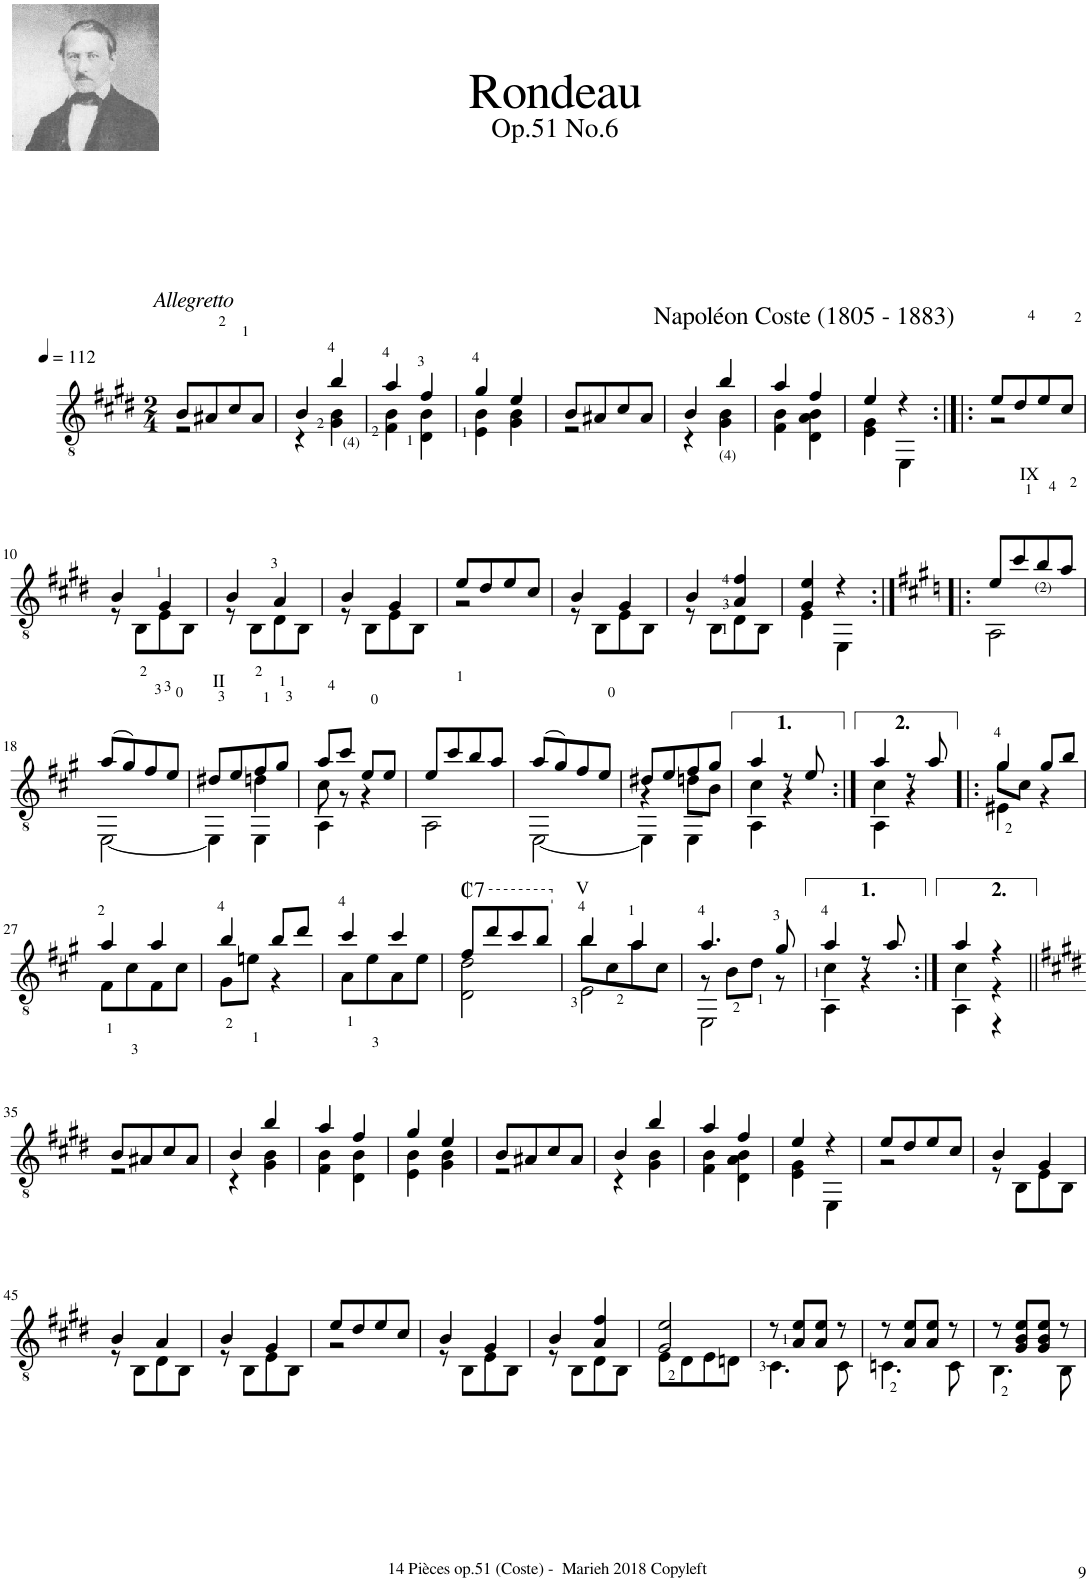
**kern
*part1
*staff1
*I"Guitare classique
!!LO:PB:g=z
*clefGv2
*k[f#c#g#d#]
*M2/4
*MM112
=1
*^
!LO:TX:a:i:t=Allegretto	!
8B/L	2r
8A#X/	.
8c#/	.
8A#/J	.
=2	=2
4B/	4r
4b/	4G#\ 4B\
=3	=3
4a/	4F#\ 4B\
4f#/	4D#\ 4B\
=4	=4
4g#/	4E\ 4B\
4e/	4G#\ 4B\
=5	=5
8B/L	2r
8A#X/	.
8c#/	.
8A#/J	.
=6	=6
4B/	4r
4b/	4G#\ 4B\
=7	=7
4a/	4F#\ 4B\
4f#/	4D#\ 4A\ 4B\
=8	=8
4e/	4E\ 4G#\
4r	4EE\
=9:|!|:	=9:|!|:
8e/L	2r
8d#/	.
8e/	.
8c#/J	.
!!LO:LB:g=z	!!
=10	=10
4B/	8r
.	8BB<\L
4G#/	8E<\
.	8BB\J
=11	=11
4B/	8r
.	8BB<\L
4A/	8D#<\
.	8BB\J
=12	=12
4B/	8r
.	8BB\L
4G#/	8E\
.	8BB\J
=13	=13
8e/L	2r
8d#/	.
8e/	.
8c#/J	.
=14	=14
4B/	8r
.	8BB\L
4G#/	8E\
.	8BB\J
=15	=15
4B/	8r
.	8BB\L
4A/ 4f#/	8D#\
.	8BB\J
=16	=16
4G#/ 4e/	4E\
4r	4EE\
=17:|!|:	=17:|!|:
*k[f#c#g#]	*
8e/L	2AA\
!LO:TX:a:t=IX	!
8cc#/	.
8b/	.
8a/J	.
!!LO:LB:g=z	!!
=18	=18
(8a/L	[2EE\
8g#/)	.
8f#/	.
8e/J	.
=19	=19
*	*^
!LO:TX:a:t=II	!	!
8d#X/L	4ryy	4EE\]
8e/	.	.
8f#/	4dn\	4EE\
8g#/J	.	.
=20	=20	=20
8a/L	8c#\	4AA\
8cc#/J	8r	.
8e/L	4ryy	4r
8e/J	.	.
*	*v	*v
=21	=21
8e/L	2AA\
8cc#/	.
8b/	.
8a/J	.
=22	=22
(8a/L	[2EE\
8g#/)	.
8f#/	.
8e/J	.
=23	=23
*	*^
8d#X/L	4r	4EE\]
8e/	.	.
8f#/	8dn\L	4EE\
8g#/J	8B\J	.
=24	=24	=24
4a/	4c#\	4AA\
8r	4ryy	4r
8e/	.	.
=25:|!	=25:|!	=25:|!
4a/	4c#\	4AA\
8r	4ryy	4r
8a/	.	.
=26!|:	=26!|:	=26!|:
4g#/	8g#\L	4E#X\
.	8c#\J	.
8g#/L	4ryy	4r
8b/J	.	.
*	*v	*v
!!LO:LB:g=z
=27	=27
4a/	8F#<\L
.	8c#<\
4a/	8F#\
.	8c#\J
=28	=28
4b/	8G#<\L
.	8en<\J
8b/L	4r
8dd/J	.
=29	=29
4cc#/	8A<\L
.	8e<\
4cc#/	8A\
.	8e\J
=30	=30
!LO:TX:a:t=₵7	!
8f#/L	2D\ 2d\
8dd/	.
8cc#/	.
8b/J	.
=31	=31
*	*^
!LO:TX:a:t=V	!	!
4b/	8b\L	2E\
.	8c#\	.
4a/	8a\	.
.	8c#\J	.
=32	=32	=32
4.a/	8r	2EE\
.	8B\L	.
.	8d\J	.
8g#/	8r	.
=33	=33	=33
4a/	4c#\	4AA\
8r	4ryy	4r
8a/	.	.
=34:|!	=34:|!	=34:|!
4a/	4c#\	4AA\
4r	4r	4r
*v	*v	*v
!!LO:LB:g=z
=35||
*k[f#c#g#d#]
*^
8B/L	2r
8A#X/	.
8c#/	.
8A#/J	.
=36	=36
4B/	4r
4b/	4G#\ 4B\
=37	=37
4a/	4F#\ 4B\
4f#/	4D#\ 4B\
=38	=38
4g#/	4E\ 4B\
4e/	4G#\ 4B\
=39	=39
8B/L	2r
8A#X/	.
8c#/	.
8A#/J	.
=40	=40
4B/	4r
4b/	4G#\ 4B\
=41	=41
4a/	4F#\ 4B\
4f#/	4D#\ 4A\ 4B\
=42	=42
4e/	4E\ 4G#\
4r	4EE\
=43	=43
8e/L	2r
8d#/	.
8e/	.
8c#/J	.
=44	=44
4B/	8r
.	8BB\L
4G#/	8E\
.	8BB\J
!!LO:LB:g=z	!!
=45	=45
4B/	8r
.	8BB\L
4A/	8D#\
.	8BB\J
=46	=46
4B/	8r
.	8BB\L
4G#/	8E\
.	8BB\J
=47	=47
8e/L	2r
8d#/	.
8e/	.
8c#/J	.
=48	=48
4B/	8r
.	8BB\L
4G#/	8E\
.	8BB\J
=49	=49
4B/	8r
.	8BB\L
4A/ 4f#/	8D#\
.	8BB\J
=50	=50
2G#/ 2e/	8E\L
.	8D#\
.	8E\
.	8Dn\J
=51	=51
8r	4.C#\
8A/ 8e/L	.
8A/ 8e/J	.
8r	8C#\
=52	=52
8r	4.Cn\
8A/ 8e/L	.
8A/ 8e/J	.
8r	8C\
=53	=53
8r	4.BB\
8G#/ 8B/ 8e/L	.
8G#/ 8B/ 8e/J	.
8r	8BB\
*v	*v
=
*-
